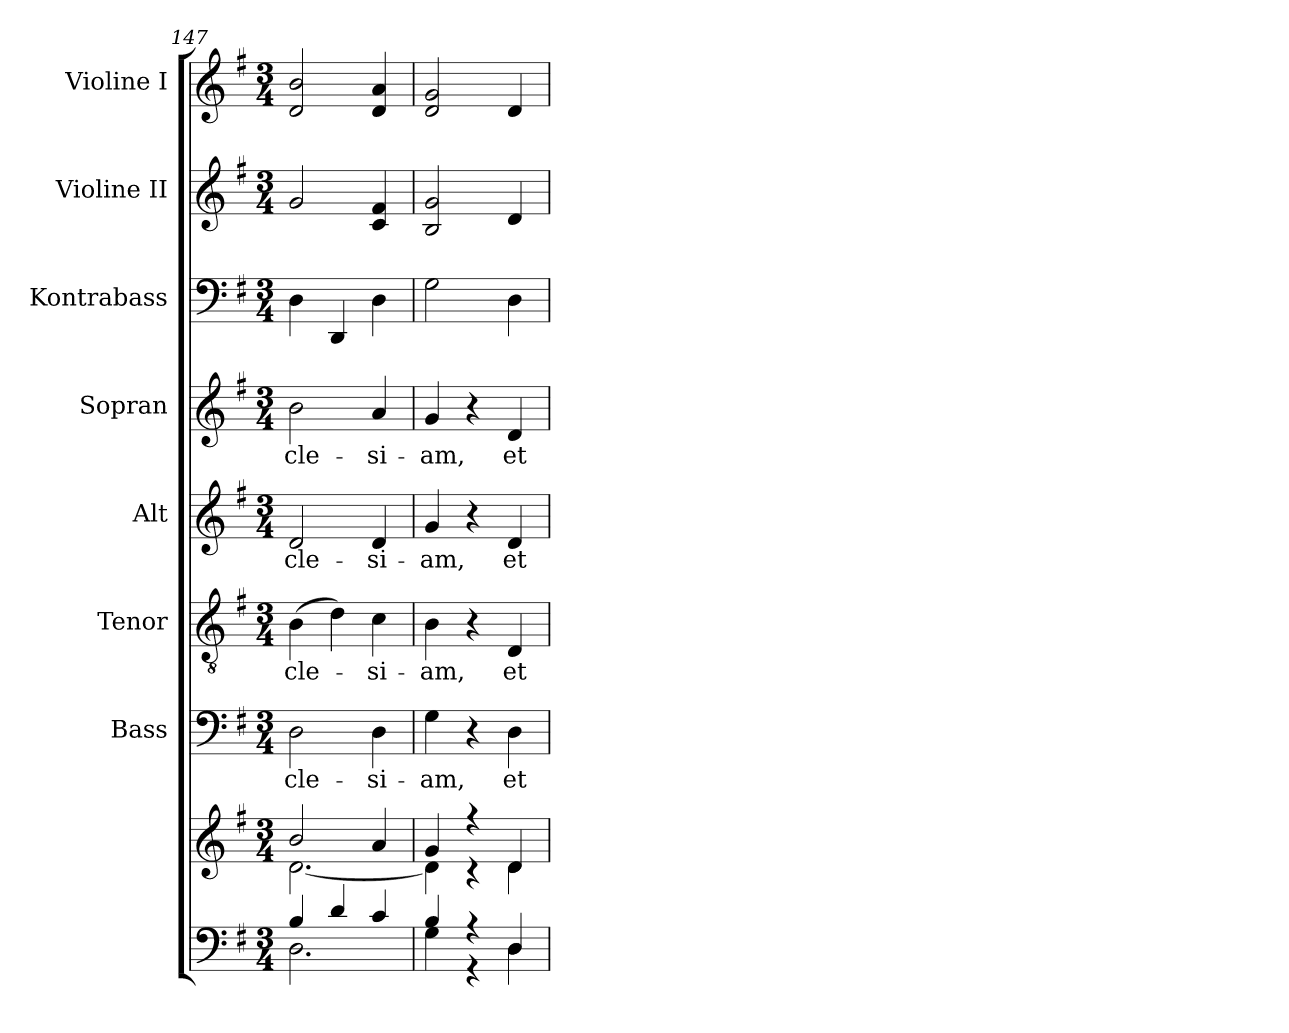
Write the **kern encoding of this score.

**kern	**kern	**kern	**text	**kern	**text	**kern	**text	**kern	**text	**kern	**kern	**kern
*part8	*part8	*part7	*part7	*part6	*part6	*part5	*part5	*part4	*part4	*part3	*part2	*part1
*staff9	*staff8	*staff7	*staff7	*staff6	*staff6	*staff5	*staff5	*staff4	*staff4	*staff3	*staff2	*staff1
*	*	*I"Bass	*	*I"Tenor	*	*I"Alt	*	*I"Sopran	*	*I"Kontrabass	*I"Violine II	*I"Violine I
*	*	*I'B.	*	*I'T.	*	*I'A.	*	*I'S.	*	*I'Kb.	*I'Vl. II	*I'Vl. I
*clefF4	*clefG2	*clefF4	*	*clefGv2	*	*clefG2	*	*clefG2	*	*clefF4	*clefG2	*clefG2
*	*	*	*	*	*	*	*	*	*	*ITrd7c12	*	*
*k[f#]	*k[f#]	*k[f#]	*	*k[f#]	*	*k[f#]	*	*k[f#]	*	*k[f#]	*k[f#]	*k[f#]
*G:	*G:	*G:	*	*G:	*	*G:	*	*G:	*	*G:	*G:	*G:
*M3/4	*M3/4	*M3/4	*	*M3/4	*	*M3/4	*	*M3/4	*	*M3/4	*M3/4	*M3/4
=147	=147	=147	=147	=147	=147	=147	=147	=147	=147	=147	=147	=147
*^	*^	*	*	*	*	*	*	*	*	*	*	*
!	!	!	!	!	!LO:LY:b	!	!LO:LY:b	!	!LO:LY:b	!	!LO:LY:b	!	!	!
4B/	2.D\	2b/	[<2.d\	2D\	-cle-	(>4B\	-cle-	2d/	-cle-	2b\	-cle-	4DD\	2g/	2d/ 2b/
4d/	.	.	.	.	.	4d\)	.	.	.	.	.	4DDD/	.	.
!	!	!	!	!	!LO:LY:b	!	!LO:LY:b	!	!LO:LY:b	!	!LO:LY:b	!	!	!
4c/	.	4a/	.	4D\	-si-	4c\	-si-	4d/	-si-	4a/	-si-	4DD\	4c/ 4f#/	4d/ 4a/
=148	=148	=148	=148	=148	=148	=148	=148	=148	=148	=148	=148	=148	=148	=148
!	!	!	!	!	!LO:LY:b	!	!LO:LY:b	!	!LO:LY:b	!	!LO:LY:b	!	!	!
4B/	4G\	4g/	4d\]	4G\	-am,	4B\	-am,	4g/	-am,	4g/	-am,	2GG\	2B/ 2g/	2d/ 2g/
4r	4r	4r	4r	4r	.	4r	.	4r	.	4r	.	.	.	.
!	!	!	!	!	!LO:LY:b	!	!LO:LY:b	!	!LO:LY:b	!	!LO:LY:b	!	!	!
4D/	4D\	4d/	4d\	4D\	et	4D/	et	4d/	et	4d/	et	4DD\	4d/	4d/
*v	*v	*	*	*	*	*	*	*	*	*	*	*	*	*
*	*v	*v	*	*	*	*	*	*	*	*	*	*	*
=	=	=	=	=	=	=	=	=	=	=	=	=
*-	*-	*-	*-	*-	*-	*-	*-	*-	*-	*-	*-	*-
